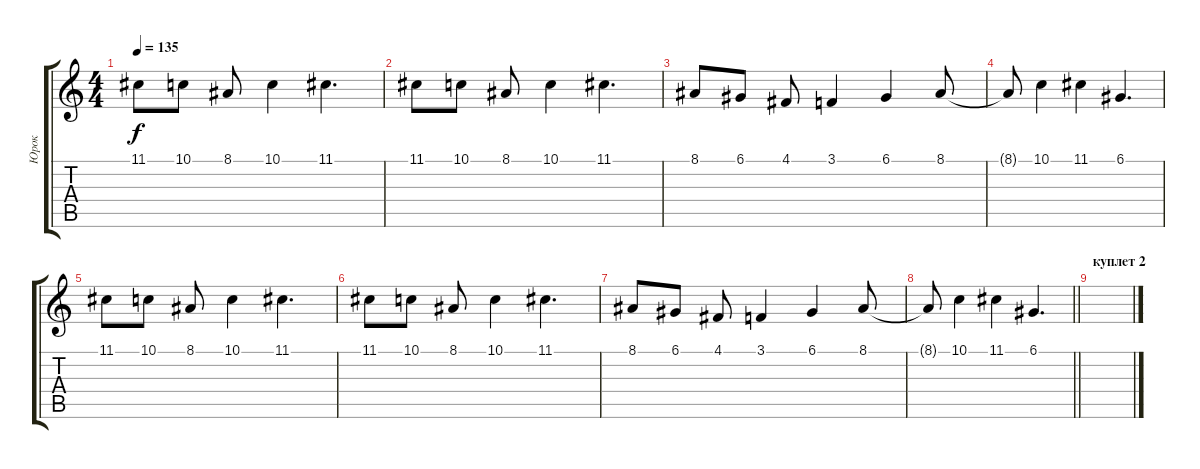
\track ("Юрок" "Юрок") {instrument electricgrandpiano}
\staff {score tabs}
\tuning (D4 A3 F3 C3 G2 C2) {hide}
\ts (4 4)
\tempo 135
\clef g2
\ks c
11.1.8{dy f} 10.1.8 8.1.8 10.1.4 11.1.4{d} |
11.1.8 10.1.8 8.1.8 10.1.4 11.1.4{d} |
8.1.8 6.1.8 4.1.8 3.1.4 6.1.4 8.1.8 |
8.1{t}.8 10.1.4 11.1.4 6.1.4{d} |
11.1.8 10.1.8 8.1.8 10.1.4 11.1.4{d} |
11.1.8 10.1.8 8.1.8 10.1.4 11.1.4{d} |
8.1.8 6.1.8 4.1.8 3.1.4 6.1.4 8.1.8 |
\barLineRight lightlight
8.1{t}.8 10.1.4 11.1.4 6.1.4{d} |
\section ("" "куплет 2")
